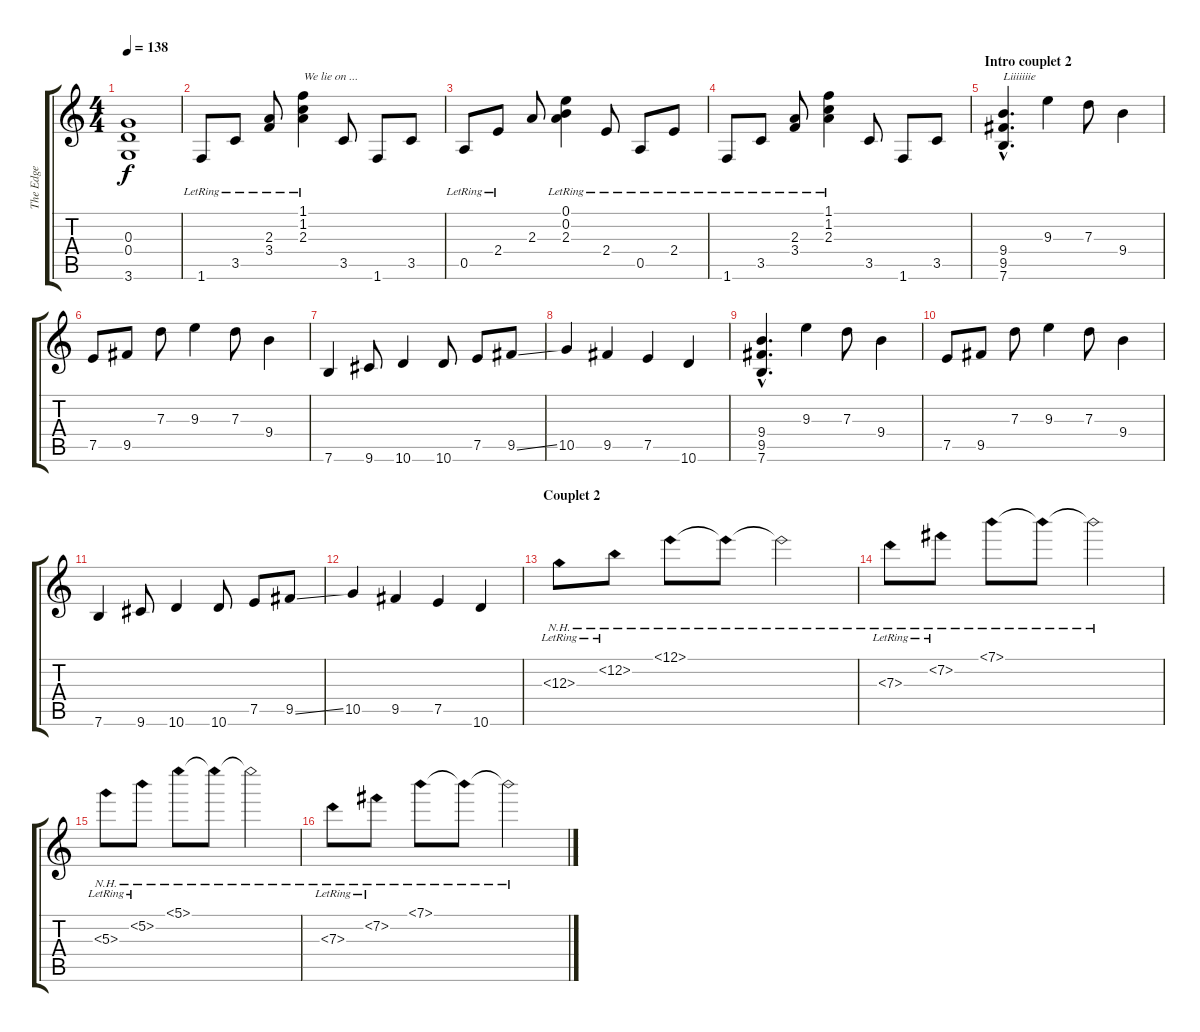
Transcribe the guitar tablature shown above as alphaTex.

\track ("The Edge" "The Edge") {instrument overdrivenguitar}
\staff {score tabs}
\tuning (E4 B3 G3 D3 A2 E2) {hide}
\ts (4 4)
\tempo 138
\clef g2
\ks c
(0.3 0.4 3.6).1{dy f} |
1.6{lr}.8 3.5{lr}.8 (2.3 3.4{lr}).8 (1.1{lr} 1.2{lr} 2.3{lr}).4{txt "We lie on ..."} 3.5.8 1.6.8 3.5.8 |
0.5{lr}.8 2.4{lr}.8 2.3.8 (0.1{lr} 0.2{lr} 2.3{lr}).4 2.4{lr}.8 0.5{lr}.8 2.4{lr}.8 |
1.6{lr}.8 3.5{lr}.8 (2.3 3.4{lr}).8 (1.1{lr} 1.2{lr} 2.3{lr}).4 3.5.8 1.6.8 3.5.8 |
\section ("" "Intro couplet 2")
(9.4{hac} 9.5{hac} 7.6{hac}).4{d txt "Liiiiiiie"} 9.3.4 7.3.8 9.4.4 |
7.5.8 9.5.8 7.3.8 9.3.4 7.3.8 9.4.4 |
7.6.4 9.6.8 10.6.4 10.6.8 7.5.8 9.5{ss}.8 |
10.5.4 9.5.4 7.5.4 10.6.4 |
(9.4{hac} 9.5{hac} 7.6{hac}).4{d} 9.3.4 7.3.8 9.4.4 |
7.5.8 9.5.8 7.3.8 9.3.4 7.3.8 9.4.4 |
7.6.4 9.6.8 10.6.4 10.6.8 7.5.8 9.5{ss}.8 |
10.5.4 9.5.4 7.5.4 10.6.4 |
\section ("" "Couplet 2")
12.3{nh lr}.8 12.2{nh lr}.8 12.1{nh}.8 12.1{nh t}.8 12.1{nh t}.2 |
7.3{nh lr}.8 7.2{nh lr}.8 7.1{nh}.8 7.1{nh t}.8 7.1{nh t}.2 |
5.3{nh lr}.8 5.2{nh lr}.8 5.1{nh}.8 5.1{nh t}.8 5.1{nh t}.2 |
7.3{nh lr}.8 7.2{nh lr}.8 7.1{nh}.8 7.1{nh t}.8 7.1{nh t}.2
